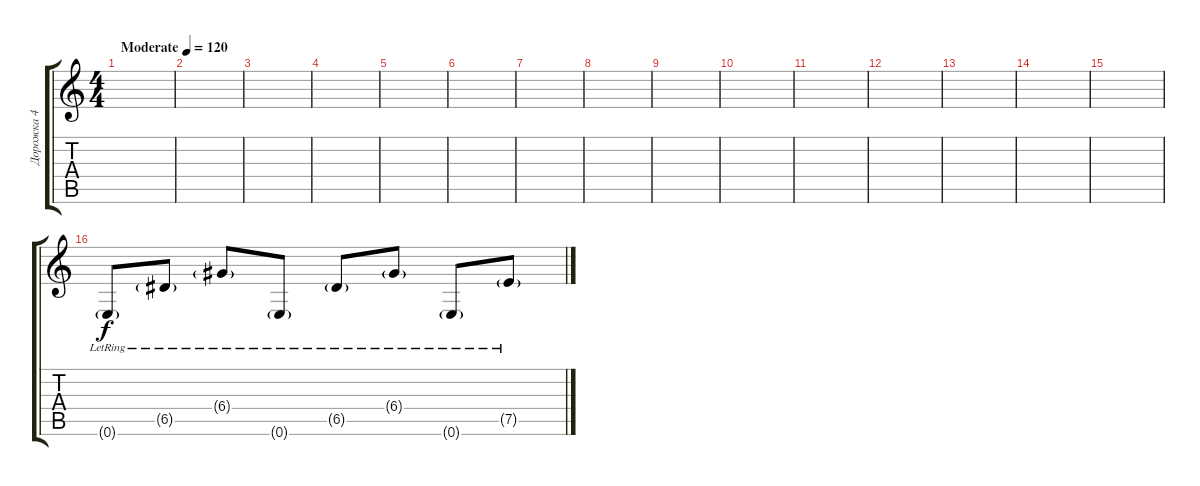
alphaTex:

\track ("Дорожка 4" "Дорожка 4") {instrument electricguitarclean}
\staff {score tabs}
\tuning (E4 B3 G3 D3 A2 E2) {hide}
\ts (4 4)
\tempo (120 "Moderate")
\clef g2
\ks c
|
|
|
|
|
|
|
|
|
|
|
|
|
|
|
0.6{g lr}.8 6.5{g lr}.8 6.4{g lr}.8 0.6{g lr}.8 6.5{g lr}.8 6.4{g lr}.8 0.6{g lr}.8 7.5{g lr}.8
